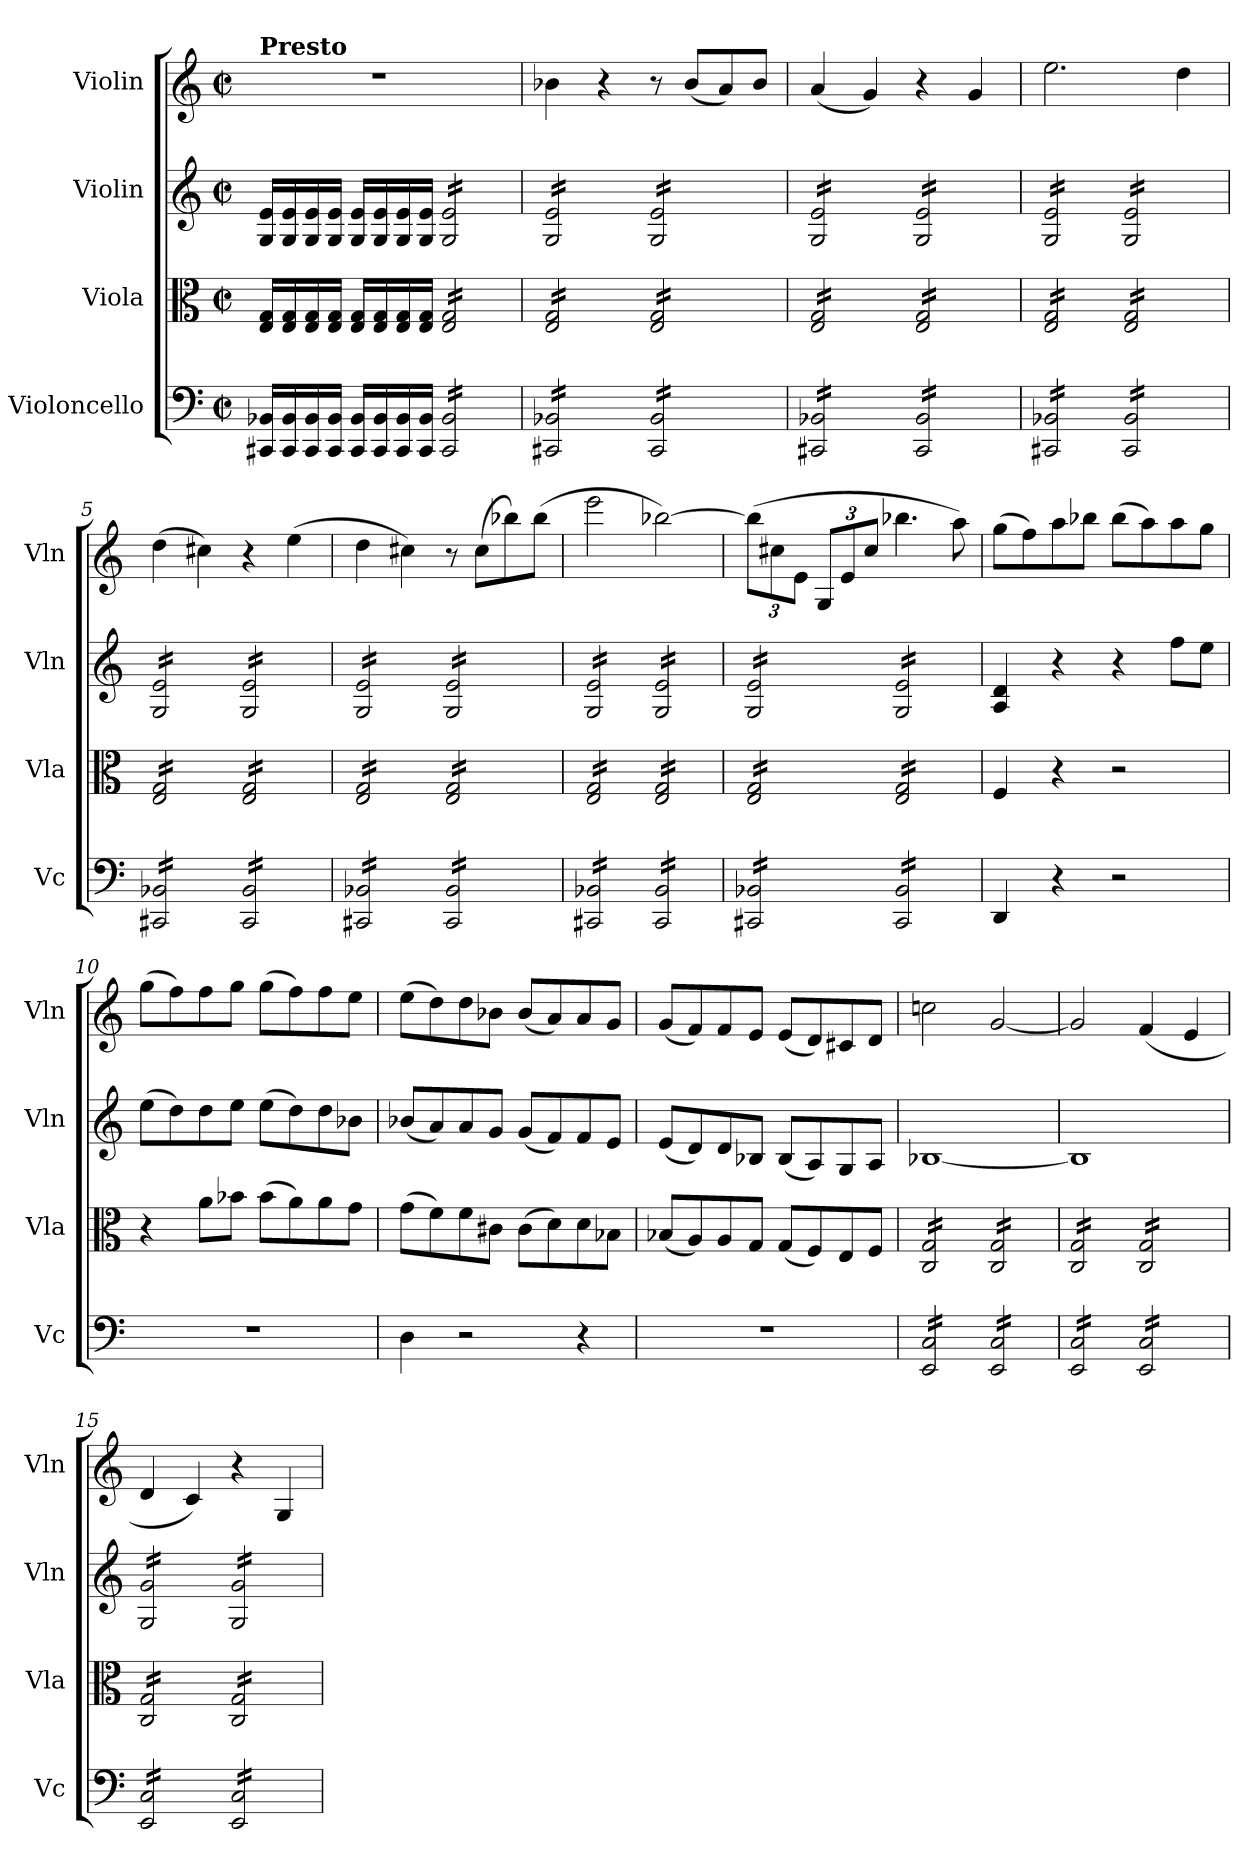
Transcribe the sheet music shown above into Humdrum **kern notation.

**kern	**kern	**kern	**kern
*part4	*part3	*part2	*part1
*staff4	*staff3	*staff2	*staff1
*I"Violoncello	*I"Viola	*I"Violin	*I"Violin
*I'Vc	*I'Vla	*I'Vln	*I'Vln
*clefF4	*clefC3	*clefG2	*clefG2
*k[]	*k[]	*k[]	*k[]
*M2/2	*M2/2	*M2/2	*M2/2
*met(c|)	*met(c|)	*met(c|)	*met(c|)
*MM160	*MM160	*MM160	*MM160
=1	=1	=1	=1
!	!	!	!LO:TX:a:B:t=Presto
16CC#X/ 16BB-X/LL	16E/ 16G/LL	16G/ 16e/LL	1r
16CC#/ 16BB-/	16E/ 16G/	16G/ 16e/	.
16CC#/ 16BB-/	16E/ 16G/	16G/ 16e/	.
16CC#/ 16BB-/JJ	16E/ 16G/JJ	16G/ 16e/JJ	.
16CC#/ 16BB-/LL	16E/ 16G/LL	16G/ 16e/LL	.
16CC#/ 16BB-/	16E/ 16G/	16G/ 16e/	.
16CC#/ 16BB-/	16E/ 16G/	16G/ 16e/	.
16CC#/ 16BB-/JJ	16E/ 16G/JJ	16G/ 16e/JJ	.
*tremolo	*	*	*
*	*tremolo	*	*
*	*	*tremolo	*
16CC#/ 16BB-/LL	16E/ 16G/LL	16G/ 16e/LL	.
16CC#/ 16BB-/	16E/ 16G/	16G/ 16e/	.
16CC#/ 16BB-/	16E/ 16G/	16G/ 16e/	.
16CC#/ 16BB-/	16E/ 16G/	16G/ 16e/	.
16CC#/ 16BB-/	16E/ 16G/	16G/ 16e/	.
16CC#/ 16BB-/	16E/ 16G/	16G/ 16e/	.
16CC#/ 16BB-/	16E/ 16G/	16G/ 16e/	.
16CC#/ 16BB-/JJ	16E/ 16G/JJ	16G/ 16e/JJ	.
=2	=2	=2	=2
16CC#X/ 16BB-X/LL	16E/ 16G/LL	16G/ 16e/LL	4b-X\
16CC#X/ 16BB-X/	16E/ 16G/	16G/ 16e/	.
16CC#X/ 16BB-X/	16E/ 16G/	16G/ 16e/	.
16CC#X/ 16BB-X/	16E/ 16G/	16G/ 16e/	.
16CC#X/ 16BB-X/	16E/ 16G/	16G/ 16e/	4r
16CC#X/ 16BB-X/	16E/ 16G/	16G/ 16e/	.
16CC#X/ 16BB-X/	16E/ 16G/	16G/ 16e/	.
16CC#X/ 16BB-X/JJ	16E/ 16G/JJ	16G/ 16e/JJ	.
16CC#/ 16BB-/LL	16E/ 16G/LL	16G/ 16e/LL	8r
16CC#/ 16BB-/	16E/ 16G/	16G/ 16e/	.
16CC#/ 16BB-/	16E/ 16G/	16G/ 16e/	(8b-/L
16CC#/ 16BB-/	16E/ 16G/	16G/ 16e/	.
16CC#/ 16BB-/	16E/ 16G/	16G/ 16e/	8a/)
16CC#/ 16BB-/	16E/ 16G/	16G/ 16e/	.
16CC#/ 16BB-/	16E/ 16G/	16G/ 16e/	8b-/J
16CC#/ 16BB-/JJ	16E/ 16G/JJ	16G/ 16e/JJ	.
=3	=3	=3	=3
16CC#X/ 16BB-X/LL	16E/ 16G/LL	16G/ 16e/LL	(4a/
16CC#X/ 16BB-X/	16E/ 16G/	16G/ 16e/	.
16CC#X/ 16BB-X/	16E/ 16G/	16G/ 16e/	.
16CC#X/ 16BB-X/	16E/ 16G/	16G/ 16e/	.
16CC#X/ 16BB-X/	16E/ 16G/	16G/ 16e/	4g/)
16CC#X/ 16BB-X/	16E/ 16G/	16G/ 16e/	.
16CC#X/ 16BB-X/	16E/ 16G/	16G/ 16e/	.
16CC#X/ 16BB-X/JJ	16E/ 16G/JJ	16G/ 16e/JJ	.
16CC#/ 16BB-/LL	16E/ 16G/LL	16G/ 16e/LL	4r
16CC#/ 16BB-/	16E/ 16G/	16G/ 16e/	.
16CC#/ 16BB-/	16E/ 16G/	16G/ 16e/	.
16CC#/ 16BB-/	16E/ 16G/	16G/ 16e/	.
16CC#/ 16BB-/	16E/ 16G/	16G/ 16e/	4g/
16CC#/ 16BB-/	16E/ 16G/	16G/ 16e/	.
16CC#/ 16BB-/	16E/ 16G/	16G/ 16e/	.
16CC#/ 16BB-/JJ	16E/ 16G/JJ	16G/ 16e/JJ	.
=4	=4	=4	=4
16CC#X/ 16BB-X/LL	16E/ 16G/LL	16G/ 16e/LL	2.ee\
16CC#X/ 16BB-X/	16E/ 16G/	16G/ 16e/	.
16CC#X/ 16BB-X/	16E/ 16G/	16G/ 16e/	.
16CC#X/ 16BB-X/	16E/ 16G/	16G/ 16e/	.
16CC#X/ 16BB-X/	16E/ 16G/	16G/ 16e/	.
16CC#X/ 16BB-X/	16E/ 16G/	16G/ 16e/	.
16CC#X/ 16BB-X/	16E/ 16G/	16G/ 16e/	.
16CC#X/ 16BB-X/JJ	16E/ 16G/JJ	16G/ 16e/JJ	.
16CC#/ 16BB-/LL	16E/ 16G/LL	16G/ 16e/LL	.
16CC#/ 16BB-/	16E/ 16G/	16G/ 16e/	.
16CC#/ 16BB-/	16E/ 16G/	16G/ 16e/	.
16CC#/ 16BB-/	16E/ 16G/	16G/ 16e/	.
16CC#/ 16BB-/	16E/ 16G/	16G/ 16e/	4dd\
16CC#/ 16BB-/	16E/ 16G/	16G/ 16e/	.
16CC#/ 16BB-/	16E/ 16G/	16G/ 16e/	.
16CC#/ 16BB-/JJ	16E/ 16G/JJ	16G/ 16e/JJ	.
=5	=5	=5	=5
16CC#X/ 16BB-X/LL	16E/ 16G/LL	16G/ 16e/LL	(4dd\
16CC#X/ 16BB-X/	16E/ 16G/	16G/ 16e/	.
16CC#X/ 16BB-X/	16E/ 16G/	16G/ 16e/	.
16CC#X/ 16BB-X/	16E/ 16G/	16G/ 16e/	.
16CC#X/ 16BB-X/	16E/ 16G/	16G/ 16e/	4cc#X\)
16CC#X/ 16BB-X/	16E/ 16G/	16G/ 16e/	.
16CC#X/ 16BB-X/	16E/ 16G/	16G/ 16e/	.
16CC#X/ 16BB-X/JJ	16E/ 16G/JJ	16G/ 16e/JJ	.
16CC#/ 16BB-/LL	16E/ 16G/LL	16G/ 16e/LL	4r
16CC#/ 16BB-/	16E/ 16G/	16G/ 16e/	.
16CC#/ 16BB-/	16E/ 16G/	16G/ 16e/	.
16CC#/ 16BB-/	16E/ 16G/	16G/ 16e/	.
16CC#/ 16BB-/	16E/ 16G/	16G/ 16e/	(4ee\
16CC#/ 16BB-/	16E/ 16G/	16G/ 16e/	.
16CC#/ 16BB-/	16E/ 16G/	16G/ 16e/	.
16CC#/ 16BB-/JJ	16E/ 16G/JJ	16G/ 16e/JJ	.
=6	=6	=6	=6
16CC#X/ 16BB-X/LL	16E/ 16G/LL	16G/ 16e/LL	4dd\
16CC#X/ 16BB-X/	16E/ 16G/	16G/ 16e/	.
16CC#X/ 16BB-X/	16E/ 16G/	16G/ 16e/	.
16CC#X/ 16BB-X/	16E/ 16G/	16G/ 16e/	.
16CC#X/ 16BB-X/	16E/ 16G/	16G/ 16e/	4cc#X\)
16CC#X/ 16BB-X/	16E/ 16G/	16G/ 16e/	.
16CC#X/ 16BB-X/	16E/ 16G/	16G/ 16e/	.
16CC#X/ 16BB-X/JJ	16E/ 16G/JJ	16G/ 16e/JJ	.
16CC#/ 16BB-/LL	16E/ 16G/LL	16G/ 16e/LL	8r
16CC#/ 16BB-/	16E/ 16G/	16G/ 16e/	.
16CC#/ 16BB-/	16E/ 16G/	16G/ 16e/	(8cc#\L
16CC#/ 16BB-/	16E/ 16G/	16G/ 16e/	.
16CC#/ 16BB-/	16E/ 16G/	16G/ 16e/	8bb-X\)
16CC#/ 16BB-/	16E/ 16G/	16G/ 16e/	.
16CC#/ 16BB-/	16E/ 16G/	16G/ 16e/	(8bb-\J
16CC#/ 16BB-/JJ	16E/ 16G/JJ	16G/ 16e/JJ	.
=7	=7	=7	=7
16CC#X/ 16BB-X/LL	16E/ 16G/LL	16G/ 16e/LL	2eee\
16CC#X/ 16BB-X/	16E/ 16G/	16G/ 16e/	.
16CC#X/ 16BB-X/	16E/ 16G/	16G/ 16e/	.
16CC#X/ 16BB-X/	16E/ 16G/	16G/ 16e/	.
16CC#X/ 16BB-X/	16E/ 16G/	16G/ 16e/	.
16CC#X/ 16BB-X/	16E/ 16G/	16G/ 16e/	.
16CC#X/ 16BB-X/	16E/ 16G/	16G/ 16e/	.
16CC#X/ 16BB-X/JJ	16E/ 16G/JJ	16G/ 16e/JJ	.
16CC#/ 16BB-/LL	16E/ 16G/LL	16G/ 16e/LL	[2bb-X\)
16CC#/ 16BB-/	16E/ 16G/	16G/ 16e/	.
16CC#/ 16BB-/	16E/ 16G/	16G/ 16e/	.
16CC#/ 16BB-/	16E/ 16G/	16G/ 16e/	.
16CC#/ 16BB-/	16E/ 16G/	16G/ 16e/	.
16CC#/ 16BB-/	16E/ 16G/	16G/ 16e/	.
16CC#/ 16BB-/	16E/ 16G/	16G/ 16e/	.
16CC#/ 16BB-/JJ	16E/ 16G/JJ	16G/ 16e/JJ	.
=8	=8	=8	=8
*	*	*	*Xbrackettup
16CC#X/ 16BB-X/LL	16E/ 16G/LL	16G/ 16e/LL	(12bb-\L]
16CC#X/ 16BB-X/	16E/ 16G/	16G/ 16e/	.
.	.	.	12cc#X\
16CC#X/ 16BB-X/	16E/ 16G/	16G/ 16e/	.
.	.	.	12e\J
16CC#X/ 16BB-X/	16E/ 16G/	16G/ 16e/	.
16CC#X/ 16BB-X/	16E/ 16G/	16G/ 16e/	12G/L
16CC#X/ 16BB-X/	16E/ 16G/	16G/ 16e/	.
.	.	.	12e/
16CC#X/ 16BB-X/	16E/ 16G/	16G/ 16e/	.
.	.	.	12cc#/J
16CC#X/ 16BB-X/JJ	16E/ 16G/JJ	16G/ 16e/JJ	.
16CC#/ 16BB-/LL	16E/ 16G/LL	16G/ 16e/LL	4.bb-X\
16CC#/ 16BB-/	16E/ 16G/	16G/ 16e/	.
16CC#/ 16BB-/	16E/ 16G/	16G/ 16e/	.
16CC#/ 16BB-/	16E/ 16G/	16G/ 16e/	.
16CC#/ 16BB-/	16E/ 16G/	16G/ 16e/	.
16CC#/ 16BB-/	16E/ 16G/	16G/ 16e/	.
16CC#/ 16BB-/	16E/ 16G/	16G/ 16e/	8aa\)
16CC#/ 16BB-/JJ	16E/ 16G/JJ	16G/ 16e/JJ	.
*	*	*Xtremolo	*
*	*Xtremolo	*	*
*Xtremolo	*	*	*
=9	=9	=9	=9
4DD/	4F/	4A/ 4d/	(8gg\L
.	.	.	8ff\)
4r	4r	4r	8aa\
.	.	.	8bb-X\J
2r	2r	4r	(8bb-\L
.	.	.	8aa\)
.	.	8ff\L	8aa\
.	.	8ee\J	8gg\J
=10	=10	=10	=10
1r	4r	(8ee\L	(8gg\L
.	.	8dd\)	8ff\)
.	8a\L	8dd\	8ff\
.	8b-X\J	8ee\J	8gg\J
.	(8b-\L	(8ee\L	(8gg\L
.	8a\)	8dd\)	8ff\)
.	8a\	8dd\	8ff\
.	8g\J	8b-X\J	8ee\J
!!LO:LB:g=z
=11	=11	=11	=11
4D\	(8g\L	(8b-X/L	(8ee\L
.	8f\)	8a/)	8dd\)
2r	8f\	8a/	8dd\
.	8c#X\J	8g/J	8b-X\J
.	(8c#\L	(8g/L	(8b-/L
.	8d\)	8f/)	8a/)
4r	8d\	8f/	8a/
.	8B-X\J	8e/J	8g/J
=12	=12	=12	=12
1r	(8B-X/L	(8e/L	(8g/L
.	8A/)	8d/)	8f/)
.	8A/	8d/	8f/
.	8G/J	8B-X/J	8e/J
.	(8G/L	(8B-/L	(8e/L
.	8F/)	8A/)	8d/)
.	8E/	8G/	8c#X/
.	8F/J	8A/J	8d/J
=13	=13	=13	=13
*tremolo	*	*	*
*	*tremolo	*	*
16EE/ 16C/LL	16C/ 16G/LL	[1B-X	2ccn\
16EE/ 16C/	16C/ 16G/	.	.
16EE/ 16C/	16C/ 16G/	.	.
16EE/ 16C/	16C/ 16G/	.	.
16EE/ 16C/	16C/ 16G/	.	.
16EE/ 16C/	16C/ 16G/	.	.
16EE/ 16C/	16C/ 16G/	.	.
16EE/ 16C/JJ	16C/ 16G/JJ	.	.
16EE/ 16C/LL	16C/ 16G/LL	.	[2g/
16EE/ 16C/	16C/ 16G/	.	.
16EE/ 16C/	16C/ 16G/	.	.
16EE/ 16C/	16C/ 16G/	.	.
16EE/ 16C/	16C/ 16G/	.	.
16EE/ 16C/	16C/ 16G/	.	.
16EE/ 16C/	16C/ 16G/	.	.
16EE/ 16C/JJ	16C/ 16G/JJ	.	.
=14	=14	=14	=14
16EE/ 16C/LL	16C/ 16G/LL	1B-]	2g/]
16EE/ 16C/	16C/ 16G/	.	.
16EE/ 16C/	16C/ 16G/	.	.
16EE/ 16C/	16C/ 16G/	.	.
16EE/ 16C/	16C/ 16G/	.	.
16EE/ 16C/	16C/ 16G/	.	.
16EE/ 16C/	16C/ 16G/	.	.
16EE/ 16C/JJ	16C/ 16G/JJ	.	.
16EE/ 16C/LL	16C/ 16G/LL	.	(4f/
16EE/ 16C/	16C/ 16G/	.	.
16EE/ 16C/	16C/ 16G/	.	.
16EE/ 16C/	16C/ 16G/	.	.
16EE/ 16C/	16C/ 16G/	.	4e/
16EE/ 16C/	16C/ 16G/	.	.
16EE/ 16C/	16C/ 16G/	.	.
16EE/ 16C/JJ	16C/ 16G/JJ	.	.
=15	=15	=15	=15
*	*	*tremolo	*
16EE/ 16C/LL	16C/ 16G/LL	16G/ 16g/LL	4d/
16EE/ 16C/	16C/ 16G/	16G/ 16g/	.
16EE/ 16C/	16C/ 16G/	16G/ 16g/	.
16EE/ 16C/	16C/ 16G/	16G/ 16g/	.
16EE/ 16C/	16C/ 16G/	16G/ 16g/	4c/)
16EE/ 16C/	16C/ 16G/	16G/ 16g/	.
16EE/ 16C/	16C/ 16G/	16G/ 16g/	.
16EE/ 16C/JJ	16C/ 16G/JJ	16G/ 16g/JJ	.
16EE/ 16C/LL	16C/ 16G/LL	16G/ 16g/LL	4r
16EE/ 16C/	16C/ 16G/	16G/ 16g/	.
16EE/ 16C/	16C/ 16G/	16G/ 16g/	.
16EE/ 16C/	16C/ 16G/	16G/ 16g/	.
16EE/ 16C/	16C/ 16G/	16G/ 16g/	4G/
16EE/ 16C/	16C/ 16G/	16G/ 16g/	.
16EE/ 16C/	16C/ 16G/	16G/ 16g/	.
16EE/ 16C/JJ	16C/ 16G/JJ	16G/ 16g/JJ	.
*	*	*Xtremolo	*
*	*Xtremolo	*	*
*Xtremolo	*	*	*
=	=	=	=
*-	*-	*-	*-
